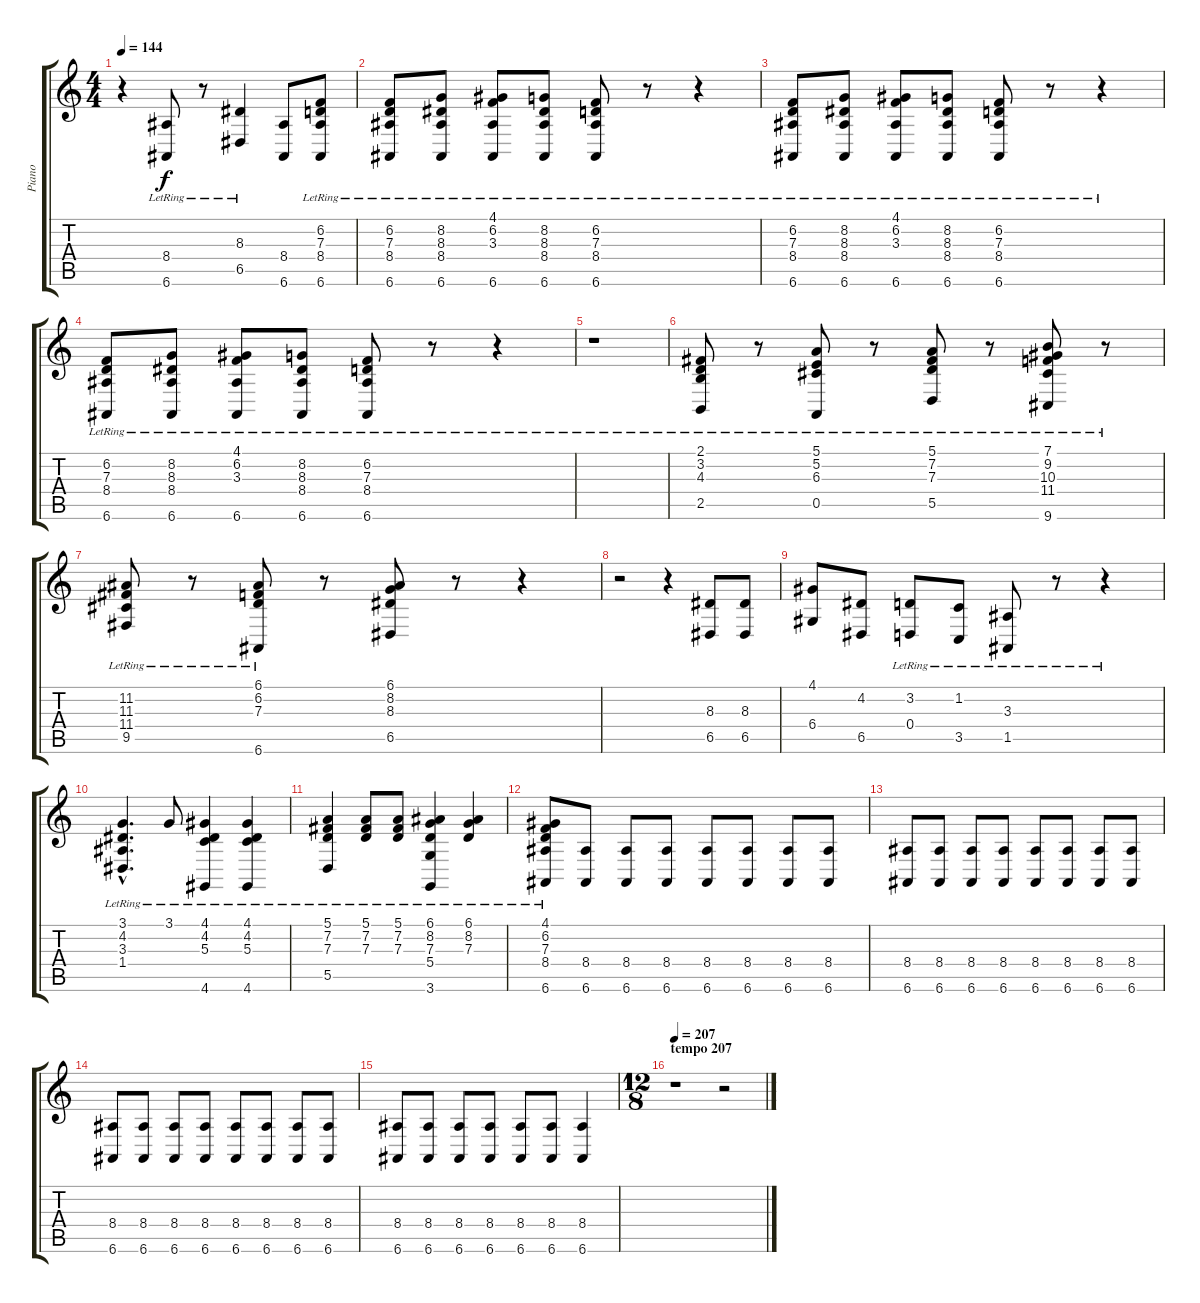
\track ("Piano" "Piano") {instrument brightacousticpiano}
\staff {score tabs}
\tuning (E4 B3 G3 D3 A2 E2) {hide}
\ts (4 4)
\tempo 144
\clef g2
\ks c
r.4{dy f} (8.4{lr} 6.6{lr}).8 r.8 (8.3{lr} 6.5{lr}).4 (8.4 6.6).8 (6.2{lr} 7.3{lr} 8.4{lr} 6.6{lr}).8 |
(6.2 7.3{lr} 8.4{lr} 6.6{lr}).8 (8.2 8.3{lr} 8.4{lr} 6.6{lr}).8 (4.1 6.2{lr} 3.3{lr} 6.6{lr}).8 (8.2 8.3{lr} 8.4{lr} 6.6{lr}).8 (6.2 7.3{lr} 8.4{lr} 6.6{lr}).8 r.8 r.4 |
(6.2 7.3{lr} 8.4{lr} 6.6{lr}).8 (8.2 8.3{lr} 8.4{lr} 6.6{lr}).8 (4.1 6.2{lr} 3.3{lr} 6.6{lr}).8 (8.2 8.3{lr} 8.4{lr} 6.6{lr}).8 (6.2 7.3{lr} 8.4{lr} 6.6{lr}).8 r.8 r.4 |
(6.2 7.3{lr} 8.4{lr} 6.6{lr}).8 (8.2 8.3{lr} 8.4{lr} 6.6{lr}).8 (4.1 6.2{lr} 3.3{lr} 6.6{lr}).8 (8.2 8.3{lr} 8.4{lr} 6.6{lr}).8 (6.2 7.3{lr} 8.4{lr} 6.6{lr}).8 r.8 r.4 |
r.1 |
(2.1 3.2 4.3 2.5{lr}).8 r.8 (5.1 5.2 6.3 0.5{lr}).8 r.8 (5.1 7.2 7.3 5.5{lr}).8 r.8 (7.1 9.2 10.3{lr} 11.4{lr} 9.6{lr}).8 r.8 |
(11.2{lr} 11.3{lr} 11.4{lr} 9.5{lr}).8 r.8 (6.1 6.2 7.3 6.6{lr}).8 r.8 (6.1 8.2 8.3 6.5).8 r.8 r.4 |
r.2 r.4 (8.3 6.5).8 (8.3 6.5).8 |
(4.1 6.4).8 (4.2 6.5).8 (3.2 0.4{lr}).8 (1.2 3.5{lr}).8 (3.3{lr} 1.5{lr}).8 r.8 r.4 |
(3.1{hac lr} 4.2{hac lr} 3.3{hac} 1.4{hac}).4{d} 3.1{lr}.8 (4.1{lr} 4.2{lr} 5.3{lr} 4.6{lr}).4 (4.1{lr} 4.2{lr} 5.3{lr} 4.6{lr}).4 |
(5.1 7.2{lr} 7.3{lr} 5.5{lr}).4 (5.1{lr} 7.2{lr} 7.3{lr}).8 (5.1{lr} 7.2{lr} 7.3{lr}).8 (6.1 8.2{lr} 7.3{lr} 5.4 3.6{lr}).4 (6.1 8.2{lr} 7.3{lr}).4 |
(4.1{lr} 6.2{lr} 7.3{lr} 8.4 6.6).8 (8.4 6.6).8 (8.4 6.6).8 (8.4 6.6).8 (8.4 6.6).8 (8.4 6.6).8 (8.4 6.6).8 (8.4 6.6).8 |
(8.4 6.6).8 (8.4 6.6).8 (8.4 6.6).8 (8.4 6.6).8 (8.4 6.6).8 (8.4 6.6).8 (8.4 6.6).8 (8.4 6.6).8 |
(8.4 6.6).8 (8.4 6.6).8 (8.4 6.6).8 (8.4 6.6).8 (8.4 6.6).8 (8.4 6.6).8 (8.4 6.6).8 (8.4 6.6).8 |
(8.4 6.6).8 (8.4 6.6).8 (8.4 6.6).8 (8.4 6.6).8 (8.4 6.6).8 (8.4 6.6).8 (8.4 6.6).4 |
\ts (12 8)
\section ("" "tempo 207")
\tempo 207
r.1 r.2
